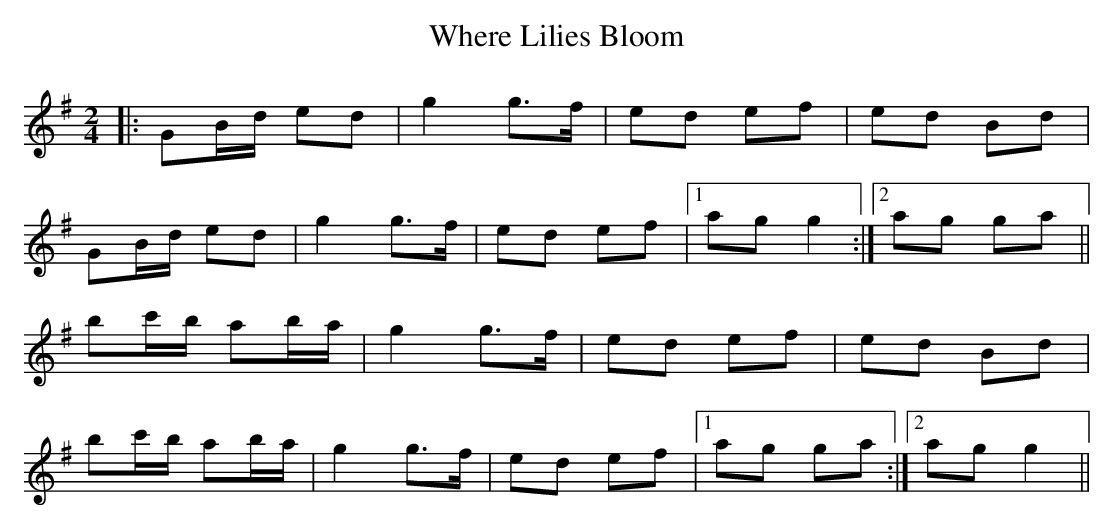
X:1
T: Where Lilies Bloom
M: 2/4
L: 1/8
K: Gmaj
|:GB/d/ ed|g2 g>f|ed ef|ed Bd|
GB/d/ ed|g2 g>f|ed ef|1 ag g2:|2 ag ga||
bc'/b/ ab/a/|g2 g>f|ed ef|ed Bd|
bc'/b/ ab/a/|g2 g>f|ed ef|1 ag ga:|2 ag g2||
